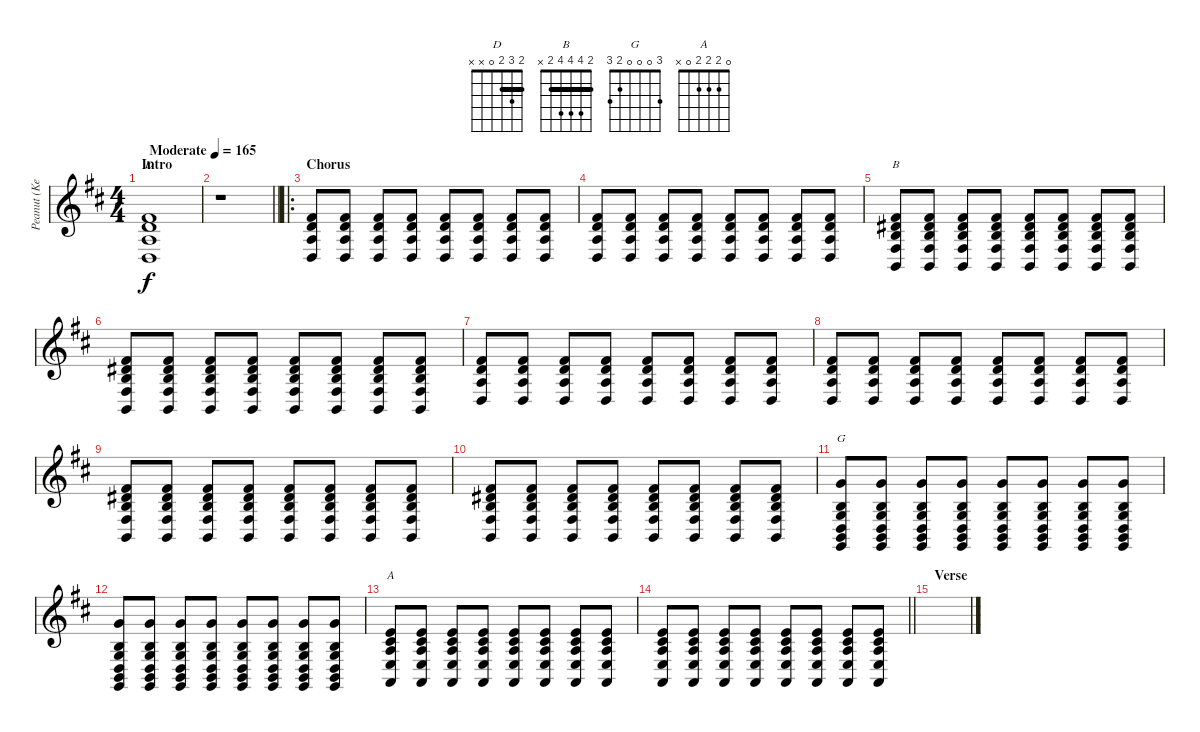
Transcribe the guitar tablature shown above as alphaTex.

\track ("Peanut (Keyboard)" "Peanut (Ke") {instrument acousticgrandpiano}
\staff {score}
\tuning (E4 B3 G3 D3 A2 E2) {hide}
\chord ("D" 2 3 2 0 x x) {barre 2}
\chord ("B" 2 4 4 4 2 x) {barre 2}
\chord ("G" 3 0 0 0 2 3)
\chord ("A" 0 2 2 2 0 x)
\ts (4 4)
\section ("" "Intro")
\tempo (165 "Moderate")
\clef g2
\ks d
(2.1 3.2 2.3 0.4).1{ch "D" dy f instrument acousticgrandpiano} |
\barLineRight lightlight
r.1 |
\ro
\section ("" "Chorus")
(2.1 3.2 2.3 0.4).8 (2.1 3.2 2.3 0.4).8 (2.1 3.2 2.3 0.4).8 (2.1 3.2 2.3 0.4).8 (2.1 3.2 2.3 0.4).8 (2.1 3.2 2.3 0.4).8 (2.1 3.2 2.3 0.4).8 (2.1 3.2 2.3 0.4).8 |
(2.1 3.2 2.3 0.4).8 (2.1 3.2 2.3 0.4).8 (2.1 3.2 2.3 0.4).8 (2.1 3.2 2.3 0.4).8 (2.1 3.2 2.3 0.4).8 (2.1 3.2 2.3 0.4).8 (2.1 3.2 2.3 0.4).8 (2.1 3.2 2.3 0.4).8 |
(2.1 4.2 4.3 4.4 2.5).8{ch "B"} (2.1 4.2 4.3 4.4 2.5).8 (2.1 4.2 4.3 4.4 2.5).8 (2.1 4.2 4.3 4.4 2.5).8 (2.1 4.2 4.3 4.4 2.5).8 (2.1 4.2 4.3 4.4 2.5).8 (2.1 4.2 4.3 4.4 2.5).8 (2.1 4.2 4.3 4.4 2.5).8 |
(2.1 4.2 4.3 4.4 2.5).8 (2.1 4.2 4.3 4.4 2.5).8 (2.1 4.2 4.3 4.4 2.5).8 (2.1 4.2 4.3 4.4 2.5).8 (2.1 4.2 4.3 4.4 2.5).8 (2.1 4.2 4.3 4.4 2.5).8 (2.1 4.2 4.3 4.4 2.5).8 (2.1 4.2 4.3 4.4 2.5).8 |
(2.1 3.2 2.3 0.4).8 (2.1 3.2 2.3 0.4).8 (2.1 3.2 2.3 0.4).8 (2.1 3.2 2.3 0.4).8 (2.1 3.2 2.3 0.4).8 (2.1 3.2 2.3 0.4).8 (2.1 3.2 2.3 0.4).8 (2.1 3.2 2.3 0.4).8 |
(2.1 3.2 2.3 0.4).8 (2.1 3.2 2.3 0.4).8 (2.1 3.2 2.3 0.4).8 (2.1 3.2 2.3 0.4).8 (2.1 3.2 2.3 0.4).8 (2.1 3.2 2.3 0.4).8 (2.1 3.2 2.3 0.4).8 (2.1 3.2 2.3 0.4).8 |
(2.1 4.2 4.3 4.4 2.5).8 (2.1 4.2 4.3 4.4 2.5).8 (2.1 4.2 4.3 4.4 2.5).8 (2.1 4.2 4.3 4.4 2.5).8 (2.1 4.2 4.3 4.4 2.5).8 (2.1 4.2 4.3 4.4 2.5).8 (2.1 4.2 4.3 4.4 2.5).8 (2.1 4.2 4.3 4.4 2.5).8 |
(2.1 4.2 4.3 4.4 2.5).8 (2.1 4.2 4.3 4.4 2.5).8 (2.1 4.2 4.3 4.4 2.5).8 (2.1 4.2 4.3 4.4 2.5).8 (2.1 4.2 4.3 4.4 2.5).8 (2.1 4.2 4.3 4.4 2.5).8 (2.1 4.2 4.3 4.4 2.5).8 (2.1 4.2 4.3 4.4 2.5).8 |
(3.1 0.2 0.3 0.4 2.5 3.6).8{ch "G"} (3.1 0.2 0.3 0.4 2.5 3.6).8 (3.1 0.2 0.3 0.4 2.5 3.6).8 (3.1 0.2 0.3 0.4 2.5 3.6).8 (3.1 0.2 0.3 0.4 2.5 3.6).8 (3.1 0.2 0.3 0.4 2.5 3.6).8 (3.1 0.2 0.3 0.4 2.5 3.6).8 (3.1 0.2 0.3 0.4 2.5 3.6).8 |
(3.1 0.2 0.3 0.4 2.5 3.6).8 (3.1 0.2 0.3 0.4 2.5 3.6).8 (3.1 0.2 0.3 0.4 2.5 3.6).8 (3.1 0.2 0.3 0.4 2.5 3.6).8 (3.1 0.2 0.3 0.4 2.5 3.6).8 (3.1 0.2 0.3 0.4 2.5 3.6).8 (3.1 0.2 0.3 0.4 2.5 3.6).8 (3.1 0.2 0.3 0.4 2.5 3.6).8 |
(0.1 2.2 2.3 2.4 0.5).8{ch "A"} (0.1 2.2 2.3 2.4 0.5).8 (0.1 2.2 2.3 2.4 0.5).8 (0.1 2.2 2.3 2.4 0.5).8 (0.1 2.2 2.3 2.4 0.5).8 (0.1 2.2 2.3 2.4 0.5).8 (0.1 2.2 2.3 2.4 0.5).8 (0.1 2.2 2.3 2.4 0.5).8 |
\barLineRight lightlight
(0.1 2.2 2.3 2.4 0.5).8 (0.1 2.2 2.3 2.4 0.5).8 (0.1 2.2 2.3 2.4 0.5).8 (0.1 2.2 2.3 2.4 0.5).8 (0.1 2.2 2.3 2.4 0.5).8 (0.1 2.2 2.3 2.4 0.5).8 (0.1 2.2 2.3 2.4 0.5).8 (0.1 2.2 2.3 2.4 0.5).8 |
\section ("" "Verse")
